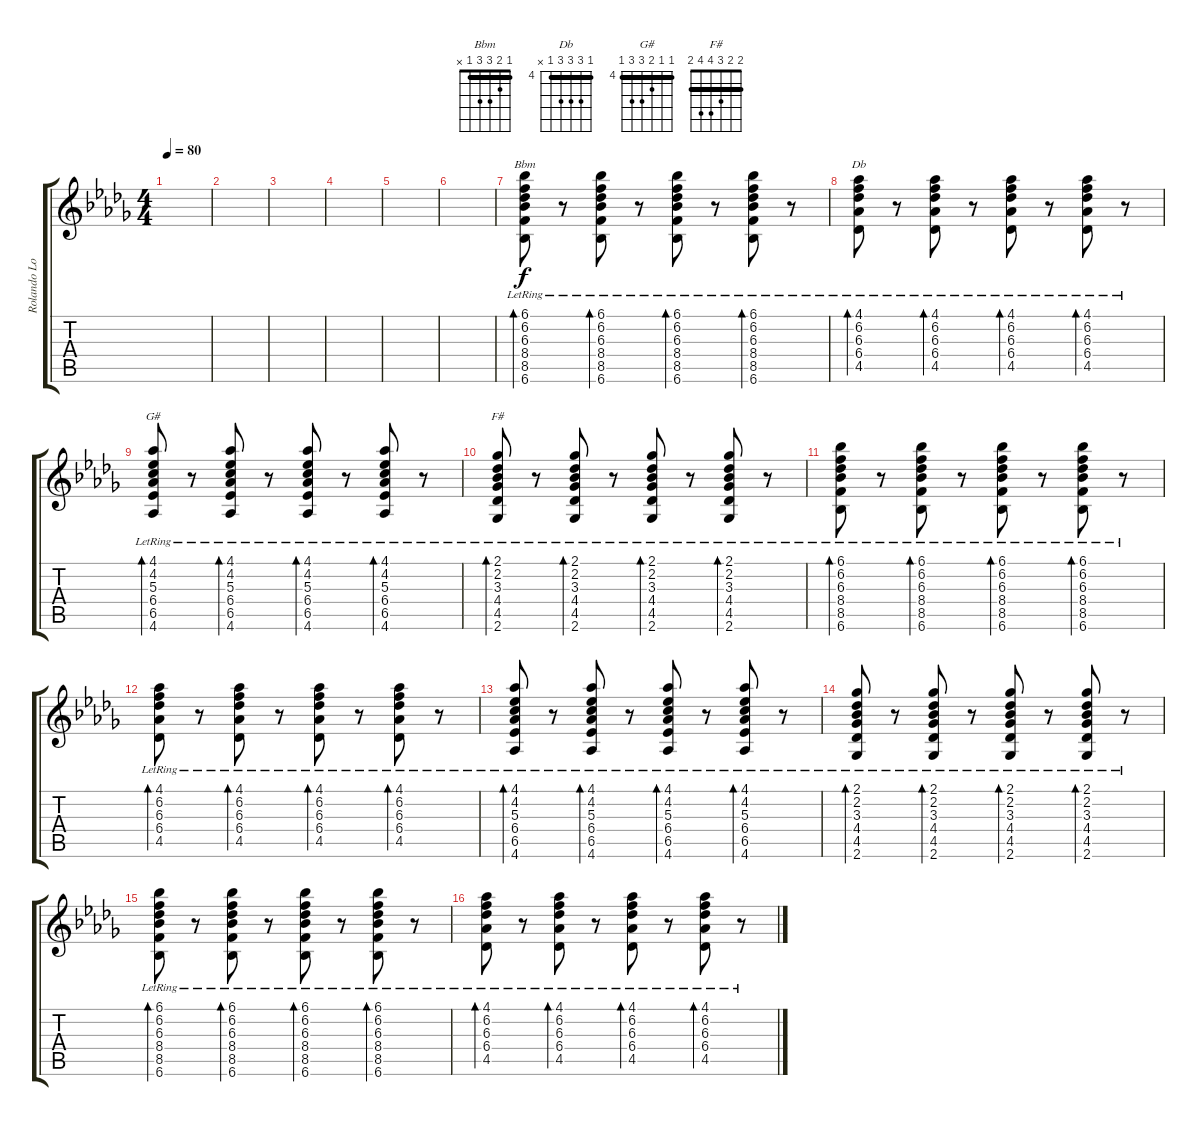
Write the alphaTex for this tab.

\track ("Rolando Lopez" "Rolando Lo") {instrument electricguitarjazz}
\staff {score tabs}
\tuning (E4 B3 G3 D3 A2 E2) {hide}
\chord ("Bbm" 1 2 3 3 1 x) {barre 1}
\chord ("Db" 4 6 6 6 4 x) {firstfret 4 barre 4}
\chord ("G#" 4 4 5 6 6 4) {firstfret 4 barre 4}
\chord ("F#" 2 2 3 4 4 2) {barre 2}
\ts (4 4)
\tempo 80
\clef g2
\ks bbminor
|
|
|
|
|
|
(6.1{lr} 6.2{lr} 6.3{lr} 8.4{lr} 8.5{lr} 6.6{lr}).8{bd 30 ch "Bbm" volume 8} r.8 (6.1{lr} 6.2{lr} 6.3{lr} 8.4{lr} 8.5{lr} 6.6{lr}).8{bd 30} r.8 (6.1{lr} 6.2{lr} 6.3{lr} 8.4{lr} 8.5{lr} 6.6{lr}).8{bd 30} r.8 (6.1{lr} 6.2{lr} 6.3{lr} 8.4{lr} 8.5{lr} 6.6{lr}).8{bd 30} r.8 |
(4.1{lr} 6.2{lr} 6.3{lr} 6.4{lr} 4.5{lr}).8{bd 30 ch "Db"} r.8 (4.1{lr} 6.2{lr} 6.3{lr} 6.4{lr} 4.5{lr}).8{bd 30} r.8 (4.1{lr} 6.2{lr} 6.3{lr} 6.4{lr} 4.5{lr}).8{bd 30} r.8 (4.1{lr} 6.2{lr} 6.3{lr} 6.4{lr} 4.5{lr}).8{bd 30} r.8 |
(4.1{lr} 4.2{lr} 5.3{lr} 6.4{lr} 6.5{lr} 4.6{lr}).8{bd 30 ch "G#"} r.8 (4.1{lr} 4.2{lr} 5.3{lr} 6.4{lr} 6.5{lr} 4.6{lr}).8{bd 30} r.8 (4.1{lr} 4.2{lr} 5.3{lr} 6.4{lr} 6.5{lr} 4.6{lr}).8{bd 30} r.8 (4.1{lr} 4.2{lr} 5.3{lr} 6.4{lr} 6.5{lr} 4.6{lr}).8{bd 30} r.8 |
(2.1{lr} 2.2{lr} 3.3{lr} 4.4{lr} 4.5{lr} 2.6{lr}).8{bd 30 ch "F#"} r.8 (2.1{lr} 2.2{lr} 3.3{lr} 4.4{lr} 4.5{lr} 2.6{lr}).8{bd 30} r.8 (2.1{lr} 2.2{lr} 3.3{lr} 4.4{lr} 4.5{lr} 2.6{lr}).8{bd 30} r.8 (2.1{lr} 2.2{lr} 3.3{lr} 4.4{lr} 4.5{lr} 2.6{lr}).8{bd 30} r.8 |
(6.1{lr} 6.2{lr} 6.3{lr} 8.4{lr} 8.5{lr} 6.6{lr}).8{bd 30 volume 8} r.8 (6.1{lr} 6.2{lr} 6.3{lr} 8.4{lr} 8.5{lr} 6.6{lr}).8{bd 30} r.8 (6.1{lr} 6.2{lr} 6.3{lr} 8.4{lr} 8.5{lr} 6.6{lr}).8{bd 30} r.8 (6.1{lr} 6.2{lr} 6.3{lr} 8.4{lr} 8.5{lr} 6.6{lr}).8{bd 30} r.8 |
(4.1{lr} 6.2{lr} 6.3{lr} 6.4{lr} 4.5{lr}).8{bd 30} r.8 (4.1{lr} 6.2{lr} 6.3{lr} 6.4{lr} 4.5{lr}).8{bd 30} r.8 (4.1{lr} 6.2{lr} 6.3{lr} 6.4{lr} 4.5{lr}).8{bd 30} r.8 (4.1{lr} 6.2{lr} 6.3{lr} 6.4{lr} 4.5{lr}).8{bd 30} r.8 |
(4.1{lr} 4.2{lr} 5.3{lr} 6.4{lr} 6.5{lr} 4.6{lr}).8{bd 30} r.8 (4.1{lr} 4.2{lr} 5.3{lr} 6.4{lr} 6.5{lr} 4.6{lr}).8{bd 30} r.8 (4.1{lr} 4.2{lr} 5.3{lr} 6.4{lr} 6.5{lr} 4.6{lr}).8{bd 30} r.8 (4.1{lr} 4.2{lr} 5.3{lr} 6.4{lr} 6.5{lr} 4.6{lr}).8{bd 30} r.8 |
(2.1{lr} 2.2{lr} 3.3{lr} 4.4{lr} 4.5{lr} 2.6{lr}).8{bd 30} r.8 (2.1{lr} 2.2{lr} 3.3{lr} 4.4{lr} 4.5{lr} 2.6{lr}).8{bd 30} r.8 (2.1{lr} 2.2{lr} 3.3{lr} 4.4{lr} 4.5{lr} 2.6{lr}).8{bd 30} r.8 (2.1{lr} 2.2{lr} 3.3{lr} 4.4{lr} 4.5{lr} 2.6{lr}).8{bd 30} r.8 |
(6.1{lr} 6.2{lr} 6.3{lr} 8.4{lr} 8.5{lr} 6.6{lr}).8{bd 30 volume 8} r.8 (6.1{lr} 6.2{lr} 6.3{lr} 8.4{lr} 8.5{lr} 6.6{lr}).8{bd 30} r.8 (6.1{lr} 6.2{lr} 6.3{lr} 8.4{lr} 8.5{lr} 6.6{lr}).8{bd 30} r.8 (6.1{lr} 6.2{lr} 6.3{lr} 8.4{lr} 8.5{lr} 6.6{lr}).8{bd 30} r.8 |
(4.1{lr} 6.2{lr} 6.3{lr} 6.4{lr} 4.5{lr}).8{bd 30} r.8 (4.1{lr} 6.2{lr} 6.3{lr} 6.4{lr} 4.5{lr}).8{bd 30} r.8 (4.1{lr} 6.2{lr} 6.3{lr} 6.4{lr} 4.5{lr}).8{bd 30} r.8 (4.1{lr} 6.2{lr} 6.3{lr} 6.4{lr} 4.5{lr}).8{bd 30} r.8
